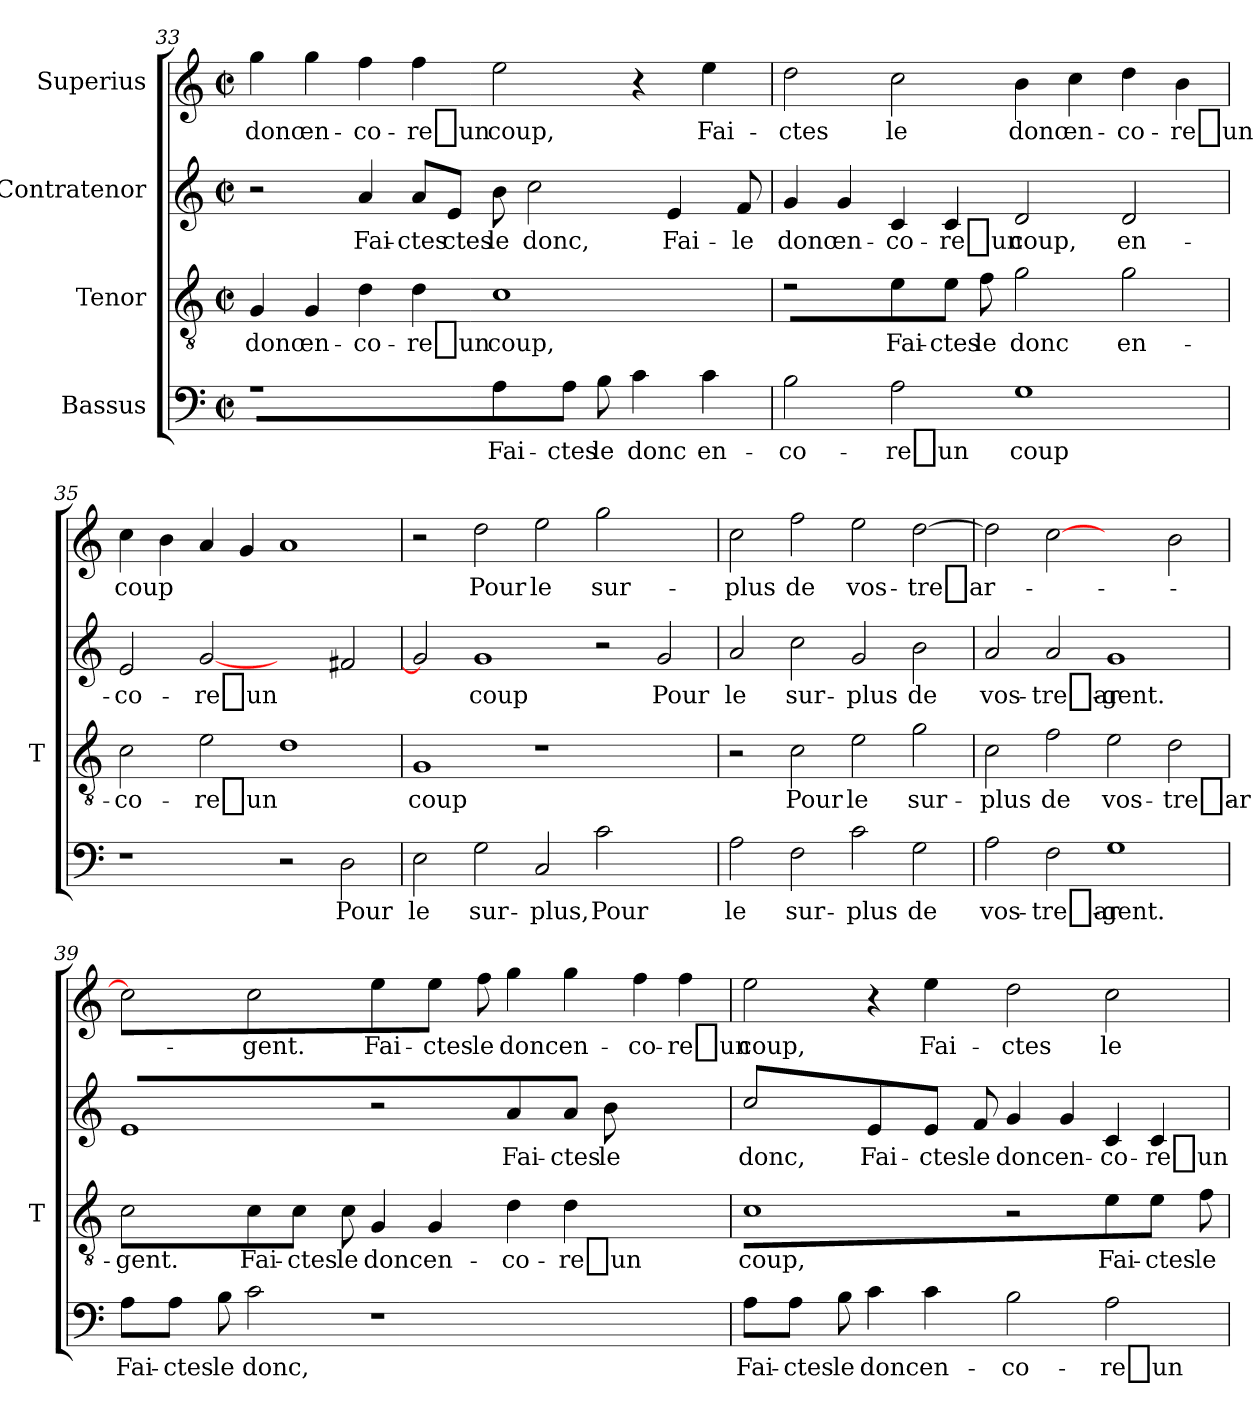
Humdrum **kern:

**kern	**text	**kern	**text	**kern	**text	**kern	**text
*part4	*part4	*part3	*part3	*part2	*part2	*part1	*part1
*staff4	*staff4	*staff3	*staff3	*staff2	*staff2	*staff1	*staff1
*I"Bassus	*	*I"Tenor	*	*I"Contratenor	*	*I"Superius	*
*	*	*I'T	*	*	*	*	*
*clefF4	*	*clefGv2	*	*clefG2	*	*clefG2	*
*k[]	*	*k[]	*	*k[]	*	*k[]	*
*C:	*	*C:	*	*C:	*	*C:	*
*M2/2	*	*M2/2	*	*M2/2	*	*M2/2	*
*met(c|)	*	*met(c|)	*	*met(c|)	*	*met(c|)	*
=33	=33	=33	=33	=33	=33	=33	=33
1r	.	4G	-donc	2r	.	4gg	-donc
.	.	4G	en-	.	.	4gg	en-
.	.	4d	co-	4a	Fai-	4ff	co-
.	.	4d	-re_un	8aL	-ctes	4ff	-re_un
.	.	.	.	8eJ	-ctes	.	.
4A	Fai-	1c	-coup,	8b	-le	2ee	-coup,
.	.	.	.	2cc	-donc,	.	.
8AJ	-ctes	.	.	.	.	.	.
8B	-le	.	.	.	.	.	.
4c	-donc	.	.	.	.	4r	.
.	.	.	.	4e	Fai-	.	.
4c	en-	.	.	.	.	4ee	Fai-
.	.	.	.	8f	-le	.	.
!!LO:LB:g=z
=34	=34	=34	=34	=34	=34	=34	=34
2B	co-	2r	.	4g	-donc	2dd	-ctes
.	.	.	.	4g	en-	.	.
2A	-re_un	4e	Fai-	4c	co-	2cc	-le
.	.	8eJ	-ctes	4c	-re_un	.	.
.	.	8f	-le	.	.	.	.
1G	-coup	2g	-donc	2d	-coup,	4b	-donc
.	.	.	.	.	.	4cc	en-
.	.	2g	en-	2d	en-	4dd	co-
.	.	.	.	.	.	4b	-re_un
=35	=35	=35	=35	=35	=35	=35	=35
1r	.	2c	co-	2e	co-	4cc	-coup
.	.	.	.	.	.	4b	.
.	.	2e	-re_un	[2g	-re_un	4a	.
.	.	.	.	.	.	4g	.
2r	.	1d	.	2ryy	.	1a	.
2D	-Pour	.	.	2f#X	.	.	.
=36	=36	=36	=36	=36	=36	=36	=36
2E	-le	1G	-coup	2g]	.	2r	.
2G	sur-	.	.	1g	-coup	2dd	-Pour
2C	-plus,	1r	.	.	.	2ee	-le
2c	-Pour	.	.	2r	.	2gg	sur-
2ryy	.	2ryy	.	2g	-Pour	2ryy	.
=37	=37	=37	=37	=37	=37	=37	=37
2A	-le	2r	.	2a	-le	2cc	-plus
2F	sur-	2c	-Pour	2cc	sur-	2ff	-de
2c	-plus	2e	-le	2g	-plus	2ee	vos-
2G	-de	2g	sur-	2b	-de	[2dd	tre_ar-
!!LO:PB:g=z
=38	=38	=38	=38	=38	=38	=38	=38
2A	vos-	2c	-plus	2a	vos-	2dd]	.
2F	tre_ar-	2f	-de	2a	tre_ar-	[2cc	.
1G	-gent.	2e	vos-	1g	-gent.	2ryy	.
.	.	2d	tre_ar-	.	.	2b	.
=39	=39	=39	=39	=39	=39	=39	=39
4A	Fai-	2c	-gent.	1e	.	2cc]	.
8AJ	-ctes	.	.	.	.	.	.
8B	-le	.	.	.	.	.	.
2c	-donc,	4c	Fai-	.	.	2cc	-gent.
.	.	8cJ	-ctes	.	.	.	.
.	.	8c	-le	.	.	.	.
1r	.	4G	-donc	2r	.	4ee	Fai-
.	.	4G	en-	.	.	8eeJ	-ctes
.	.	.	.	.	.	8ff	-le
.	.	4d	co-	4a	Fai-	4gg	-donc
.	.	4d	-re_un	8aJ	-ctes	4gg	en-
.	.	.	.	8b	-le	.	.
2ryy	.	2ryy	.	2ryy	.	4ff	co-
.	.	.	.	.	.	4ff	-re_un
=40	=40	=40	=40	=40	=40	=40	=40
4A	Fai-	1c	-coup,	2cc	-donc,	2ee	-coup,
8AJ	-ctes	.	.	.	.	.	.
8B	-le	.	.	.	.	.	.
4c	-donc	.	.	4e	Fai-	4r	.
4c	en-	.	.	8eJ	-ctes	4ee	Fai-
.	.	.	.	8f	-le	.	.
2B	co-	2r	.	4g	-donc	2dd	-ctes
.	.	.	.	4g	en-	.	.
2A	-re_un	4e	Fai-	4c	co-	2cc	-le
.	.	8eJ	-ctes	4c	-re_un	.	.
.	.	8f	-le	.	.	.	.
=	=	=	=	=	=	=	=
*-	*-	*-	*-	*-	*-	*-	*-
